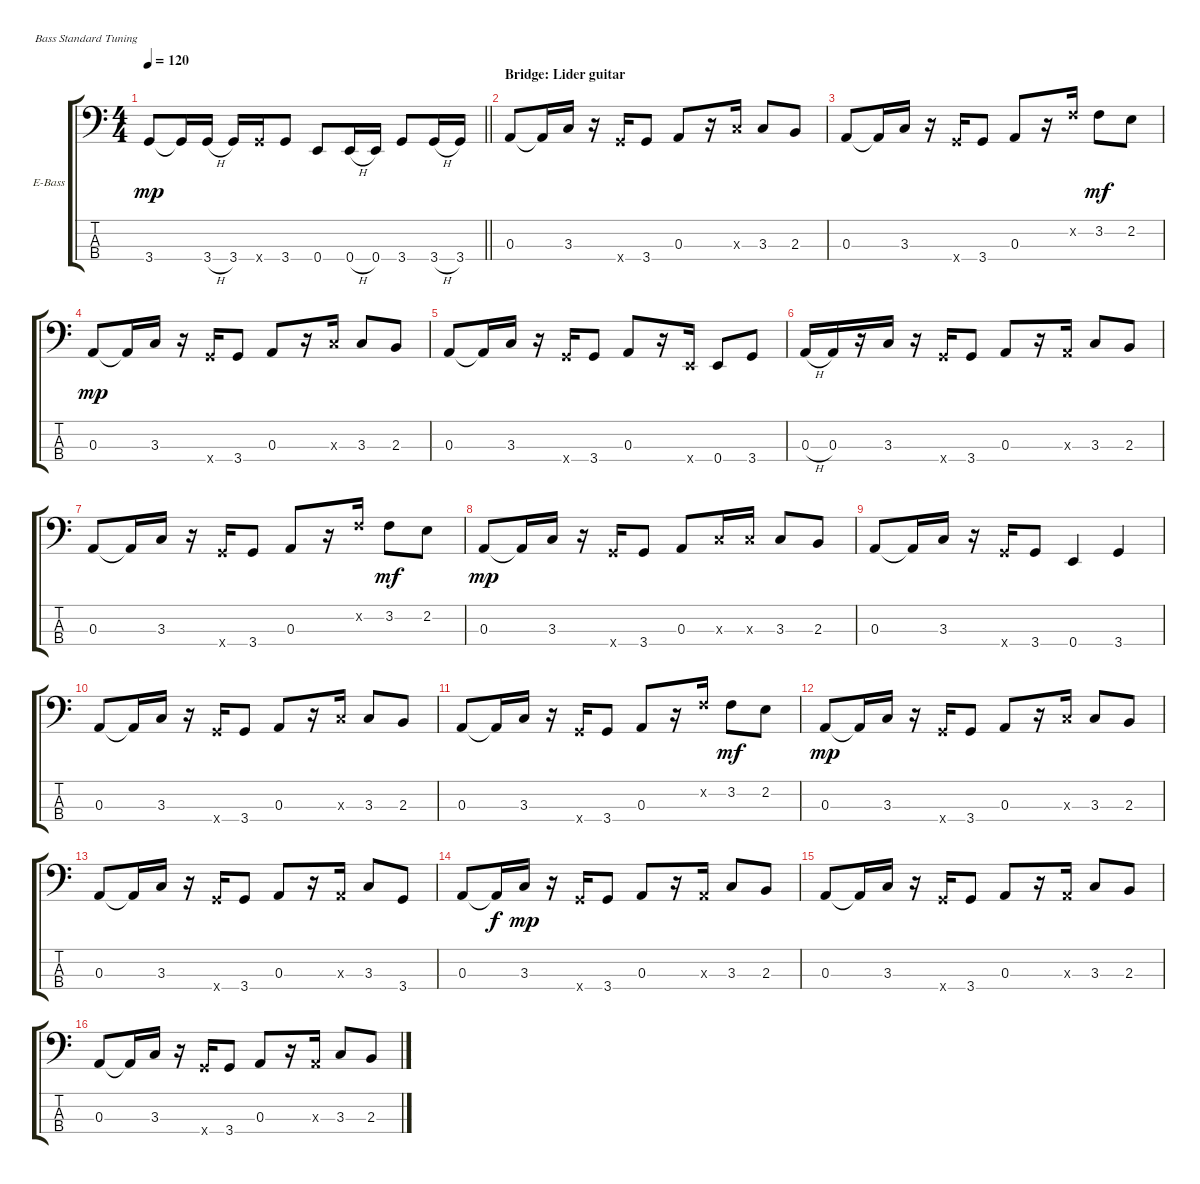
\bracketExtendMode groupsimilarinstruments
\firstSystemTrackNameOrientation horizontal
\otherSystemsTrackNameOrientation horizontal
\track ("Bass" "E-Bass") {instrument electricbassfinger}
\staff {score tabs}
\tuning (G2 D2 A1 E1)
\ts (4 4)
\tempo 120
\clef f4
\barLineRight lightlight
\ks c
3.4.8{dy mp} 3.4{t}.16 3.4{h}.16 3.4.16 3.4{x}.16 3.4.8 0.4.8 0.4{h}.16 0.4.16 3.4.8 3.4{h}.16 3.4.16 |
\section ("" "Bridge: Lider guitar")
0.3.8 0.3{t}.16 3.3.16 r.16 3.4{x}.16 3.4.8 0.3.8 r.16 3.3{x}.16 3.3.8 2.3.8 |
0.3.8 0.3{t}.16 3.3.16 r.16 3.4{x}.16 3.4.8 0.3.8 r.16 3.2{x}.16 3.2.8{dy mf} 2.2.8 |
0.3.8{dy mp} 0.3{t}.16 3.3.16 r.16 3.4{x}.16 3.4.8 0.3.8 r.16 3.3{x}.16 3.3.8 2.3.8 |
0.3.8 0.3{t}.16 3.3.16 r.16 3.4{x}.16 3.4.8 0.3.8 r.16 0.4{x}.16 0.4.8 3.4.8 |
0.3{h}.16 0.3.16 r.16 3.3.16 r.16 3.4{x}.16 3.4.8 0.3.8 r.16 0.3{x}.16 3.3.8 2.3.8 |
0.3.8 0.3{t}.16 3.3.16 r.16 3.4{x}.16 3.4.8 0.3.8 r.16 3.2{x}.16 3.2.8{dy mf} 2.2.8 |
0.3.8{dy mp} 0.3{t}.16 3.3.16 r.16 3.4{x}.16 3.4.8 0.3.8 3.3{x}.16 3.3{x}.16 3.3.8 2.3.8 |
0.3.8 0.3{t}.16 3.3.16 r.16 3.4{x}.16 3.4.8 0.4.4 3.4.4 |
0.3.8 0.3{t}.16 3.3.16 r.16 3.4{x}.16 3.4.8 0.3.8 r.16 3.3{x}.16 3.3.8 2.3.8 |
0.3.8 0.3{t}.16 3.3.16 r.16 3.4{x}.16 3.4.8 0.3.8 r.16 3.2{x}.16 3.2.8{dy mf} 2.2.8 |
0.3.8{dy mp} 0.3{t}.16 3.3.16 r.16 3.4{x}.16 3.4.8 0.3.8 r.16 3.3{x}.16 3.3.8 2.3.8 |
0.3.8 0.3{t}.16 3.3.16 r.16 3.4{x}.16 3.4.8 0.3.8 r.16 0.3{x}.16 3.3.8 3.4.8 |
0.3.8 0.3{t}.16{dy f} 3.3.16{dy mp} r.16 3.4{x}.16 3.4.8 0.3.8 r.16 0.3{x}.16 3.3.8 2.3.8 |
0.3.8 0.3{t}.16 3.3.16 r.16 3.4{x}.16 3.4.8 0.3.8 r.16 0.3{x}.16 3.3.8 2.3.8 |
0.3.8 0.3{t}.16 3.3.16 r.16 3.4{x}.16 3.4.8 0.3.8 r.16 0.3{x}.16 3.3.8 2.3.8
